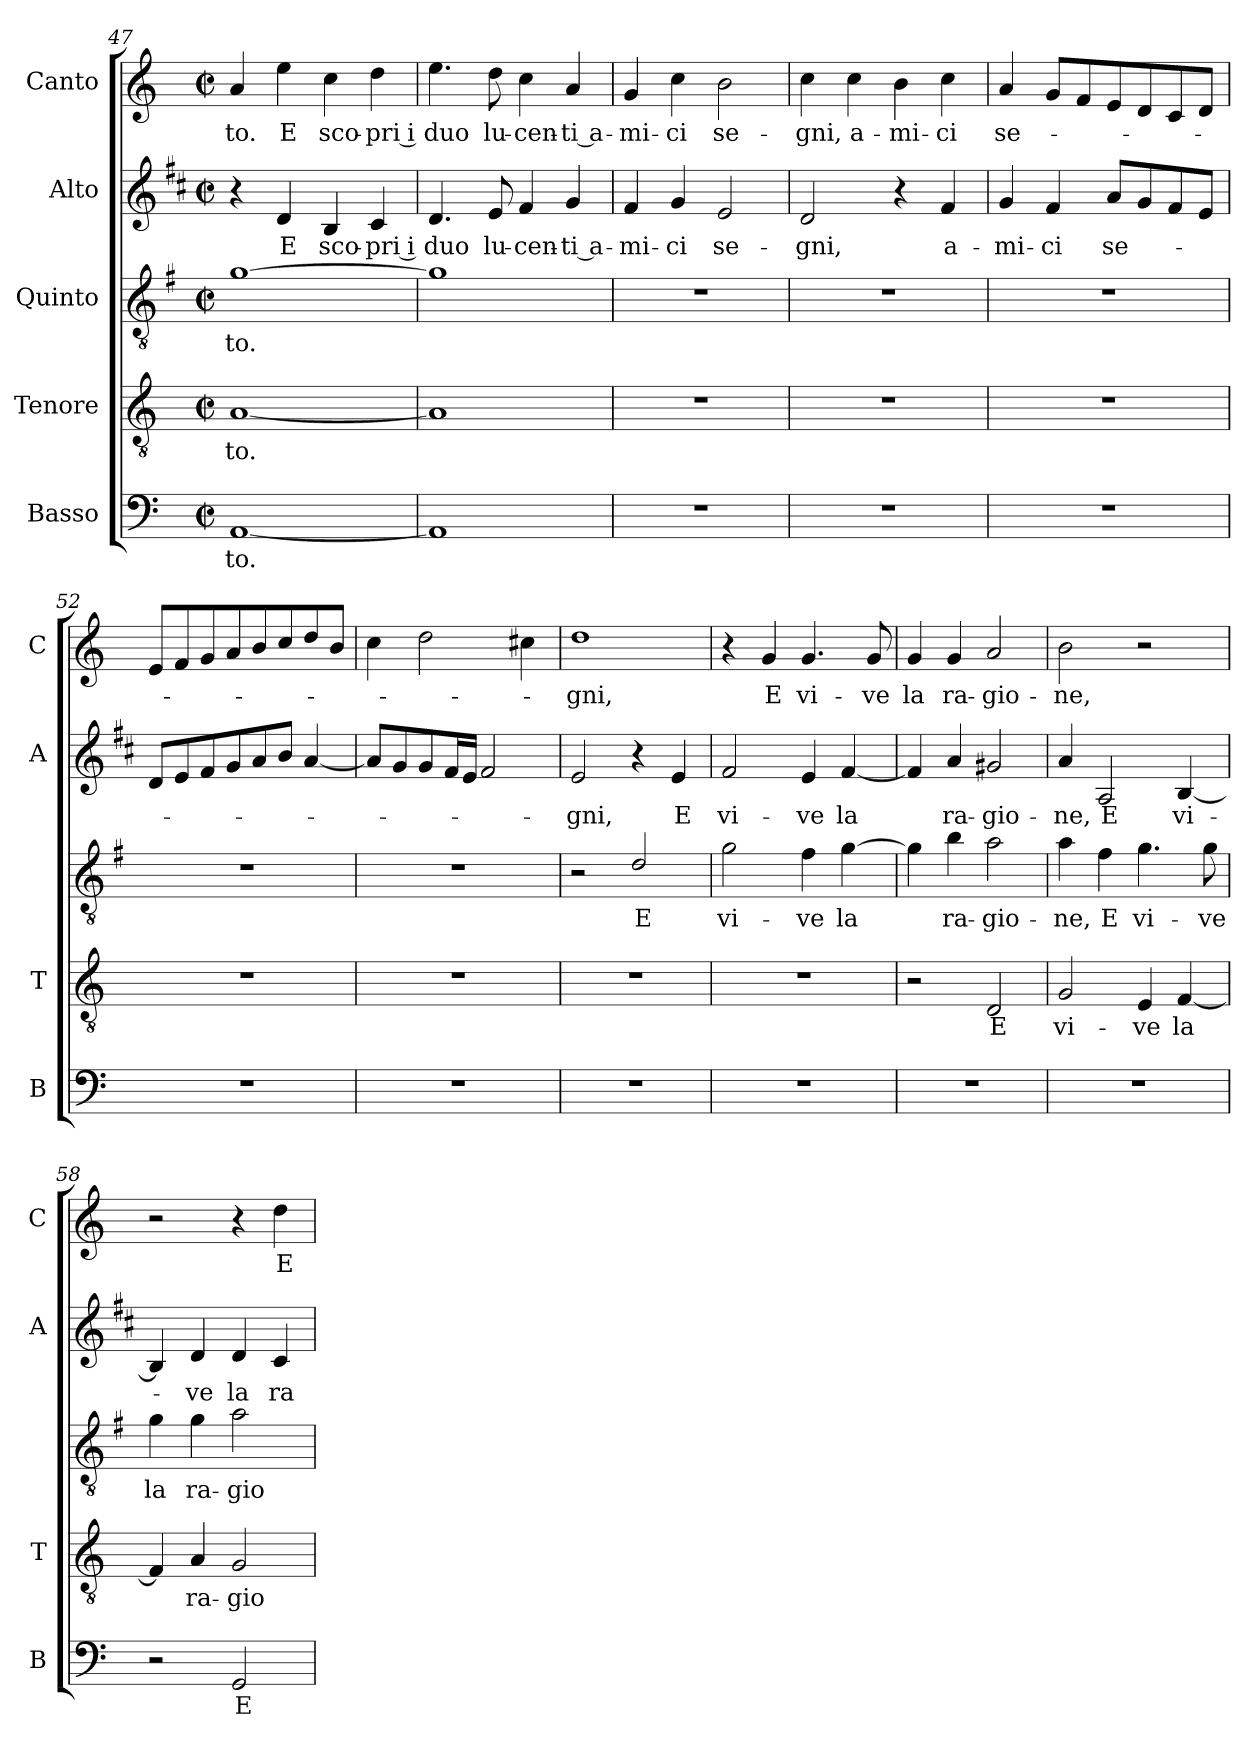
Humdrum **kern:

**kern	**text	**kern	**text	**kern	**text	**kern	**text	**kern	**text
*part5	*part5	*part4	*part4	*part3	*part3	*part2	*part2	*part1	*part1
*staff5	*staff5	*staff4	*staff4	*staff3	*staff3	*staff2	*staff2	*staff1	*staff1
*I"Basso	*	*I"Tenore	*	*I"Quinto	*	*I"Alto	*	*I"Canto	*
*I'B	*	*I'T	*	*	*	*I'A	*	*I'C	*
*clefF4	*	*clefGv2	*	*clefGv2	*	*clefG2	*	*clefG2	*
*	*	*	*	*ITrd4c7	*	*ITrd1c2	*	*	*
*k[]	*	*k[]	*	*k[]	*	*k[]	*	*k[]	*
*C:	*	*C:	*	*C:	*	*C:	*	*C:	*
*M2/2	*	*M2/2	*	*M2/2	*	*M2/2	*	*M2/2	*
*met(c|)	*	*met(c|)	*	*met(c|)	*	*met(c|)	*	*met(c|)	*
=47	=47	=47	=47	=47	=47	=47	=47	=47	=47
!	!LO:LY:b	!	!LO:LY:b	!	!LO:LY:b	!	!	!	!LO:LY:b
[1AA	-to.	[1A	-to.	[1c	-to.	4r	.	4a/	-to.
!	!	!	!	!	!	!	!LO:LY:b	!	!LO:LY:b
.	.	.	.	.	.	4c/	E	4ee\	E
!	!	!	!	!	!	!	!LO:LY:b	!	!LO:LY:b
.	.	.	.	.	.	4A/	sco-	4cc\	sco-
!	!	!	!	!	!	!	!LO:LY:b	!	!LO:LY:b
.	.	.	.	.	.	4B/	-pri i	4dd\	-pri i
=48	=48	=48	=48	=48	=48	=48	=48	=48	=48
!	!	!	!	!	!	!	!LO:LY:b	!	!LO:LY:b
1AA]	.	1A]	.	1c]	.	4.c/	duo	4.ee\	duo
!	!	!	!	!	!	!	!LO:LY:b	!	!LO:LY:b
.	.	.	.	.	.	8d/	lu-	8dd\	lu-
!	!	!	!	!	!	!	!LO:LY:b	!	!LO:LY:b
.	.	.	.	.	.	4e/	-cen-	4cc\	-cen-
!	!	!	!	!	!	!	!LO:LY:b	!	!LO:LY:b
.	.	.	.	.	.	4f/	-ti a-	4a/	-ti a-
!!LO:LB:g=z
=49	=49	=49	=49	=49	=49	=49	=49	=49	=49
!	!	!	!	!	!	!	!LO:LY:b	!	!LO:LY:b
1r	.	1r	.	1r	.	4e/	-mi-	4g/	-mi-
!	!	!	!	!	!	!	!LO:LY:b	!	!LO:LY:b
.	.	.	.	.	.	4f/	-ci	4cc\	-ci
!	!	!	!	!	!	!	!LO:LY:b	!	!LO:LY:b
.	.	.	.	.	.	2d/	se-	2b\	se-
=50	=50	=50	=50	=50	=50	=50	=50	=50	=50
!	!	!	!	!	!	!	!LO:LY:b	!	!LO:LY:b
1r	.	1r	.	1r	.	2c/	-gni,	4cc\	-gni,
!	!	!	!	!	!	!	!	!	!LO:LY:b
.	.	.	.	.	.	.	.	4cc\	a-
!	!	!	!	!	!	!	!	!	!LO:LY:b
.	.	.	.	.	.	4r	.	4b\	-mi-
!	!	!	!	!	!	!	!LO:LY:b	!	!LO:LY:b
.	.	.	.	.	.	4e/	a-	4cc\	-ci
=51	=51	=51	=51	=51	=51	=51	=51	=51	=51
!	!	!	!	!	!	!	!LO:LY:b	!	!LO:LY:b
1r	.	1r	.	1r	.	4f/	-mi-	4a/	se-
!	!	!	!	!	!	!	!LO:LY:b	!	!
.	.	.	.	.	.	4e/	-ci	8g/L	.
.	.	.	.	.	.	.	.	8f/	.
!	!	!	!	!	!	!	!LO:LY:b	!	!
.	.	.	.	.	.	8g/L	se-	8e/	.
.	.	.	.	.	.	8f/	.	8d/	.
.	.	.	.	.	.	8e/	.	8c/	.
.	.	.	.	.	.	8d/J	.	8d/J	.
=52	=52	=52	=52	=52	=52	=52	=52	=52	=52
1r	.	1r	.	1r	.	8c/L	.	8e/L	.
.	.	.	.	.	.	8d/	.	8f/	.
.	.	.	.	.	.	8e/	.	8g/	.
.	.	.	.	.	.	8f/	.	8a/	.
.	.	.	.	.	.	8g/	.	8b/	.
.	.	.	.	.	.	8a/J	.	8cc/	.
.	.	.	.	.	.	[4g/	.	8dd/	.
.	.	.	.	.	.	.	.	8b/J	.
=53	=53	=53	=53	=53	=53	=53	=53	=53	=53
1r	.	1r	.	1r	.	8g/L]	.	4cc\	.
.	.	.	.	.	.	8f/	.	.	.
.	.	.	.	.	.	8f/	.	2dd\	.
.	.	.	.	.	.	16e/L	.	.	.
.	.	.	.	.	.	16d/JJ	.	.	.
.	.	.	.	.	.	2e/	.	.	.
.	.	.	.	.	.	.	.	4cc#X\	.
=54	=54	=54	=54	=54	=54	=54	=54	=54	=54
!	!	!	!	!	!	!	!LO:LY:b	!	!LO:LY:b
1r	.	1r	.	2r	.	2d/	-gni,	1dd	-gni,
!	!	!	!	!	!LO:LY:b	!	!	!	!
.	.	.	.	2G/	E	4r	.	.	.
!	!	!	!	!	!	!	!LO:LY:b	!	!
.	.	.	.	.	.	4d/	E	.	.
=55	=55	=55	=55	=55	=55	=55	=55	=55	=55
!	!	!	!	!	!LO:LY:b	!	!LO:LY:b	!	!
1r	.	1r	.	2c\	vi-	2e/	vi-	4r	.
!	!	!	!	!	!	!	!	!	!LO:LY:b
.	.	.	.	.	.	.	.	4g/	E
!	!	!	!	!	!LO:LY:b	!	!LO:LY:b	!	!LO:LY:b
.	.	.	.	4B\	-ve	4d/	-ve	4.g/	vi-
!	!	!	!	!	!LO:LY:b	!	!LO:LY:b	!	!
.	.	.	.	[4c\	la	[4e/	la	.	.
!	!	!	!	!	!	!	!	!	!LO:LY:b
.	.	.	.	.	.	.	.	8g/	-ve
=56	=56	=56	=56	=56	=56	=56	=56	=56	=56
!	!	!	!	!	!	!	!	!	!LO:LY:b
1r	.	2r	.	4c\]	.	4e/]	.	4g/	la
!	!	!	!	!	!LO:LY:b	!	!LO:LY:b	!	!LO:LY:b
.	.	.	.	4e\	ra-	4g/	ra-	4g/	ra-
!	!	!	!LO:LY:b	!	!LO:LY:b	!	!LO:LY:b	!	!LO:LY:b
.	.	2D/	E	2d\	-gio-	2f#X/	-gio-	2a/	-gio-
!!LO:LB:g=z
=57	=57	=57	=57	=57	=57	=57	=57	=57	=57
!	!	!	!LO:LY:b	!	!LO:LY:b	!	!LO:LY:b	!	!LO:LY:b
1r	.	2G/	vi-	4d\	-ne,	4g/	-ne,	2b\	-ne,
!	!	!	!	!	!LO:LY:b	!	!LO:LY:b	!	!
.	.	.	.	4B\	E	2G/	E	.	.
!	!	!	!LO:LY:b	!	!LO:LY:b	!	!	!	!
.	.	4E/	-ve	4.c\	vi-	.	.	2r	.
!	!	!	!LO:LY:b	!	!	!	!LO:LY:b	!	!
.	.	[4F/	la	.	.	[4A/	vi-	.	.
!	!	!	!	!	!LO:LY:b	!	!	!	!
.	.	.	.	8c\	-ve	.	.	.	.
=58	=58	=58	=58	=58	=58	=58	=58	=58	=58
!	!	!	!	!	!LO:LY:b	!	!	!	!
2r	.	4F/]	.	4c\	la	4A/]	.	2r	.
!	!	!	!LO:LY:b	!	!LO:LY:b	!	!LO:LY:b	!	!
.	.	4A/	ra-	4c\	ra-	4c/	-ve	.	.
!	!LO:LY:b	!	!LO:LY:b	!	!LO:LY:b	!	!LO:LY:b	!	!
2GG/	E	2G/	-gio-	2d\	-gio-	4c/	la	4r	.
!	!	!	!	!	!	!	!LO:LY:b	!	!LO:LY:b
.	.	.	.	.	.	4B/	ra-	4dd\	E
=	=	=	=	=	=	=	=	=	=
*-	*-	*-	*-	*-	*-	*-	*-	*-	*-
